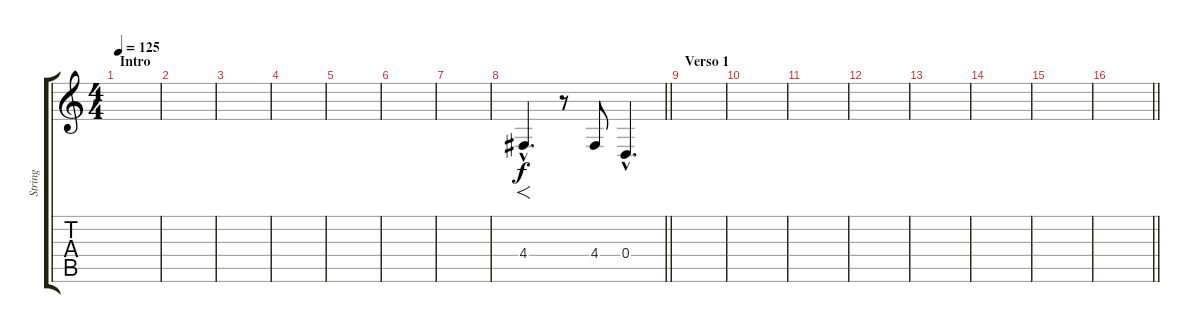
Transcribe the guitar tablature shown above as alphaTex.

\track ("String" "String") {instrument stringensemble1}
\staff {score tabs}
\tuning (E4 B3 G3 D3 A2 E2) {hide}
\ts (4 4)
\section ("" "Intro")
\tempo 125
\clef g2
\ks c
|
|
|
|
|
|
|
\barLineRight lightlight
4.4{hac}.4{f d} r.8 4.4.8 0.4{hac}.4{d} |
\section ("" "Verso 1")
|
|
|
|
|
|
|
\barLineRight lightlight
